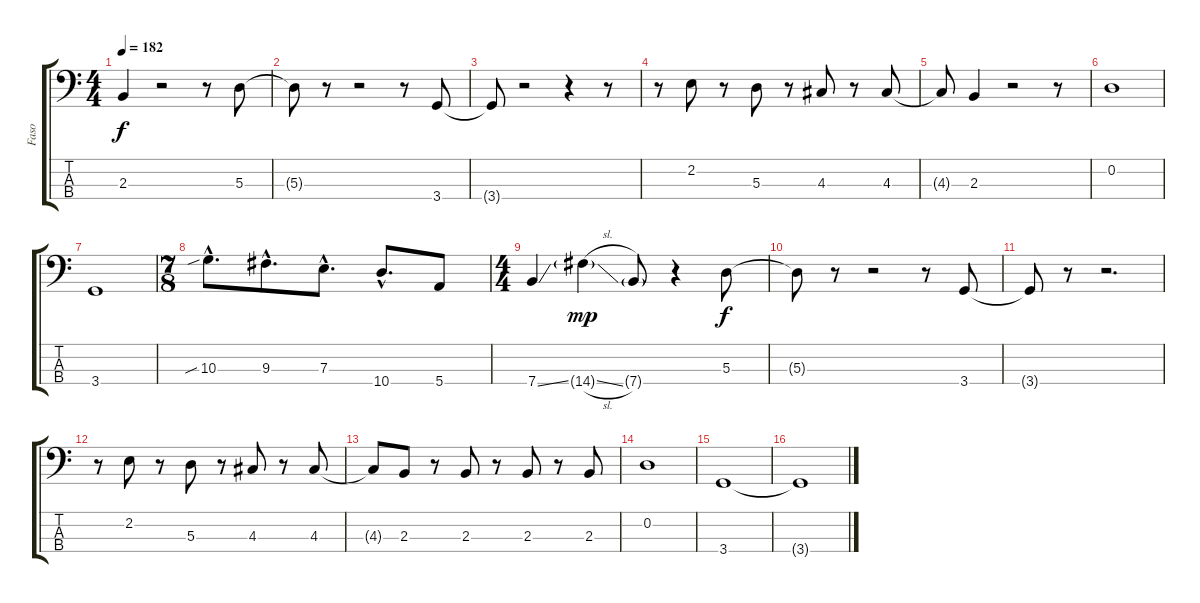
\track ("Faso" "Faso") {instrument electricbassfinger}
\staff {score tabs}
\tuning (G2 D2 A1 E1) {hide}
\ts (4 4)
\tempo 182
\clef f4
\ks c
2.3.4{dy f} r.2 r.8 5.3.8 |
5.3{t}.8 r.8 r.2 r.8 3.4.8 |
3.4{t}.8 r.2 r.4 r.8 |
r.8 2.2.8 r.8 5.3.8 r.8 4.3.8 r.8 4.3.8 |
4.3{t}.8 2.3.4 r.2 r.8 |
0.2.1 |
3.4.1 |
\ts (7 8)
10.3{sib hac}.8{d} 9.3{hac}.8{d} 7.3{hac}.8{d} 10.4{hac}.8{d} 5.4.8 |
\ts (4 4)
7.4{ss}.4 14.4{sl g}.4{dy mp} 7.4{g}.8 r.4 5.3.8{dy f} |
5.3{t}.8 r.8 r.2 r.8 3.4.8 |
3.4{t}.8 r.8 r.2{d} |
r.8 2.2.8 r.8 5.3.8 r.8 4.3.8 r.8 4.3.8 |
4.3{t}.8 2.3.8 r.8 2.3.8 r.8 2.3.8 r.8 2.3.8 |
0.2.1 |
3.4.1 |
3.4{t}.1
